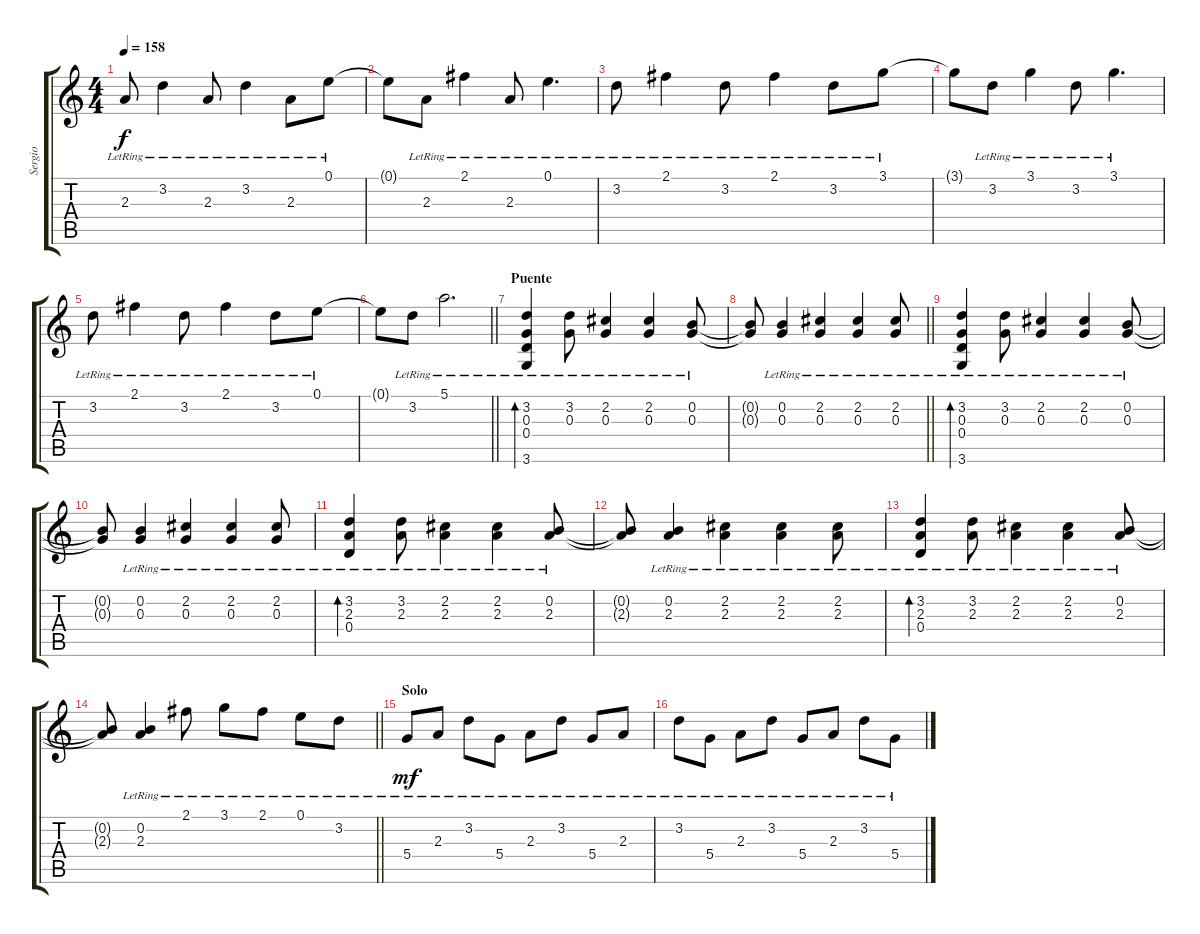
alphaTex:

\track ("Sergio" "Sergio") {instrument acousticguitarsteel}
\staff {score tabs}
\tuning (E4 B3 G3 D3 A2 E2) {hide}
\ts (4 4)
\tempo 158
\clef g2
\ks c
2.3{lr}.8{dy f} 3.2{lr}.4 2.3{lr}.8 3.2{lr}.4 2.3{lr}.8 0.1{lr}.8 |
0.1{t}.8 2.3{lr}.8 2.1{lr}.4 2.3{lr}.8 0.1{lr}.4{d} |
3.2{lr}.8 2.1{lr}.4 3.2{lr}.8 2.1{lr}.4 3.2{lr}.8 3.1{lr}.8 |
3.1{t}.8 3.2{lr}.8 3.1{lr}.4 3.2{lr}.8 3.1{lr}.4{d} |
3.2{lr}.8 2.1{lr}.4 3.2{lr}.8 2.1{lr}.4 3.2{lr}.8 0.1{lr}.8 |
\barLineRight lightlight
0.1{t}.8 3.2{lr}.8 5.1{lr}.2{d} |
\section ("" "Puente")
(3.2{lr} 0.3{lr} 0.4{lr} 3.6{lr}).4{bd 120} (3.2{lr} 0.3{lr}).8 (2.2{lr} 0.3{lr}).4 (2.2{lr} 0.3{lr}).4 (0.2{lr} 0.3{lr}).8 |
\barLineRight lightlight
(0.2{t} 0.3{t}).8 (0.2{lr} 0.3{lr}).4 (2.2{lr} 0.3{lr}).4 (2.2{lr} 0.3{lr}).4 (2.2{lr} 0.3{lr}).8 |
(3.2{lr} 0.3{lr} 0.4{lr} 3.6{lr}).4{bd 120} (3.2{lr} 0.3{lr}).8 (2.2{lr} 0.3{lr}).4 (2.2{lr} 0.3{lr}).4 (0.2{lr} 0.3{lr}).8 |
(0.2{t} 0.3{t}).8 (0.2{lr} 0.3{lr}).4 (2.2{lr} 0.3{lr}).4 (2.2{lr} 0.3{lr}).4 (2.2{lr} 0.3{lr}).8 |
(3.2{lr} 2.3{lr} 0.4{lr}).4{bd 120} (3.2{lr} 2.3{lr}).8 (2.2{lr} 2.3{lr}).4 (2.2{lr} 2.3{lr}).4 (0.2{lr} 2.3{lr}).8 |
(0.2{t} 2.3{t}).8 (0.2{lr} 2.3{lr}).4 (2.2{lr} 2.3{lr}).4 (2.2{lr} 2.3{lr}).4 (2.2{lr} 2.3{lr}).8 |
(3.2{lr} 2.3{lr} 0.4{lr}).4{bd 120} (3.2{lr} 2.3{lr}).8 (2.2{lr} 2.3{lr}).4 (2.2{lr} 2.3{lr}).4 (0.2{lr} 2.3{lr}).8 |
\barLineRight lightlight
(0.2{t} 2.3{t}).8 (0.2{lr} 2.3{lr}).4 2.1{lr}.8 3.1{lr}.8 2.1{lr}.8 0.1{lr}.8 3.2{lr}.8 |
\section ("" "Solo")
5.4{lr}.8{dy mf} 2.3{lr}.8 3.2{lr}.8 5.4{lr}.8 2.3{lr}.8 3.2{lr}.8 5.4{lr}.8 2.3{lr}.8 |
3.2{lr}.8 5.4{lr}.8 2.3{lr}.8 3.2{lr}.8 5.4{lr}.8 2.3{lr}.8 3.2{lr}.8 5.4{lr}.8
